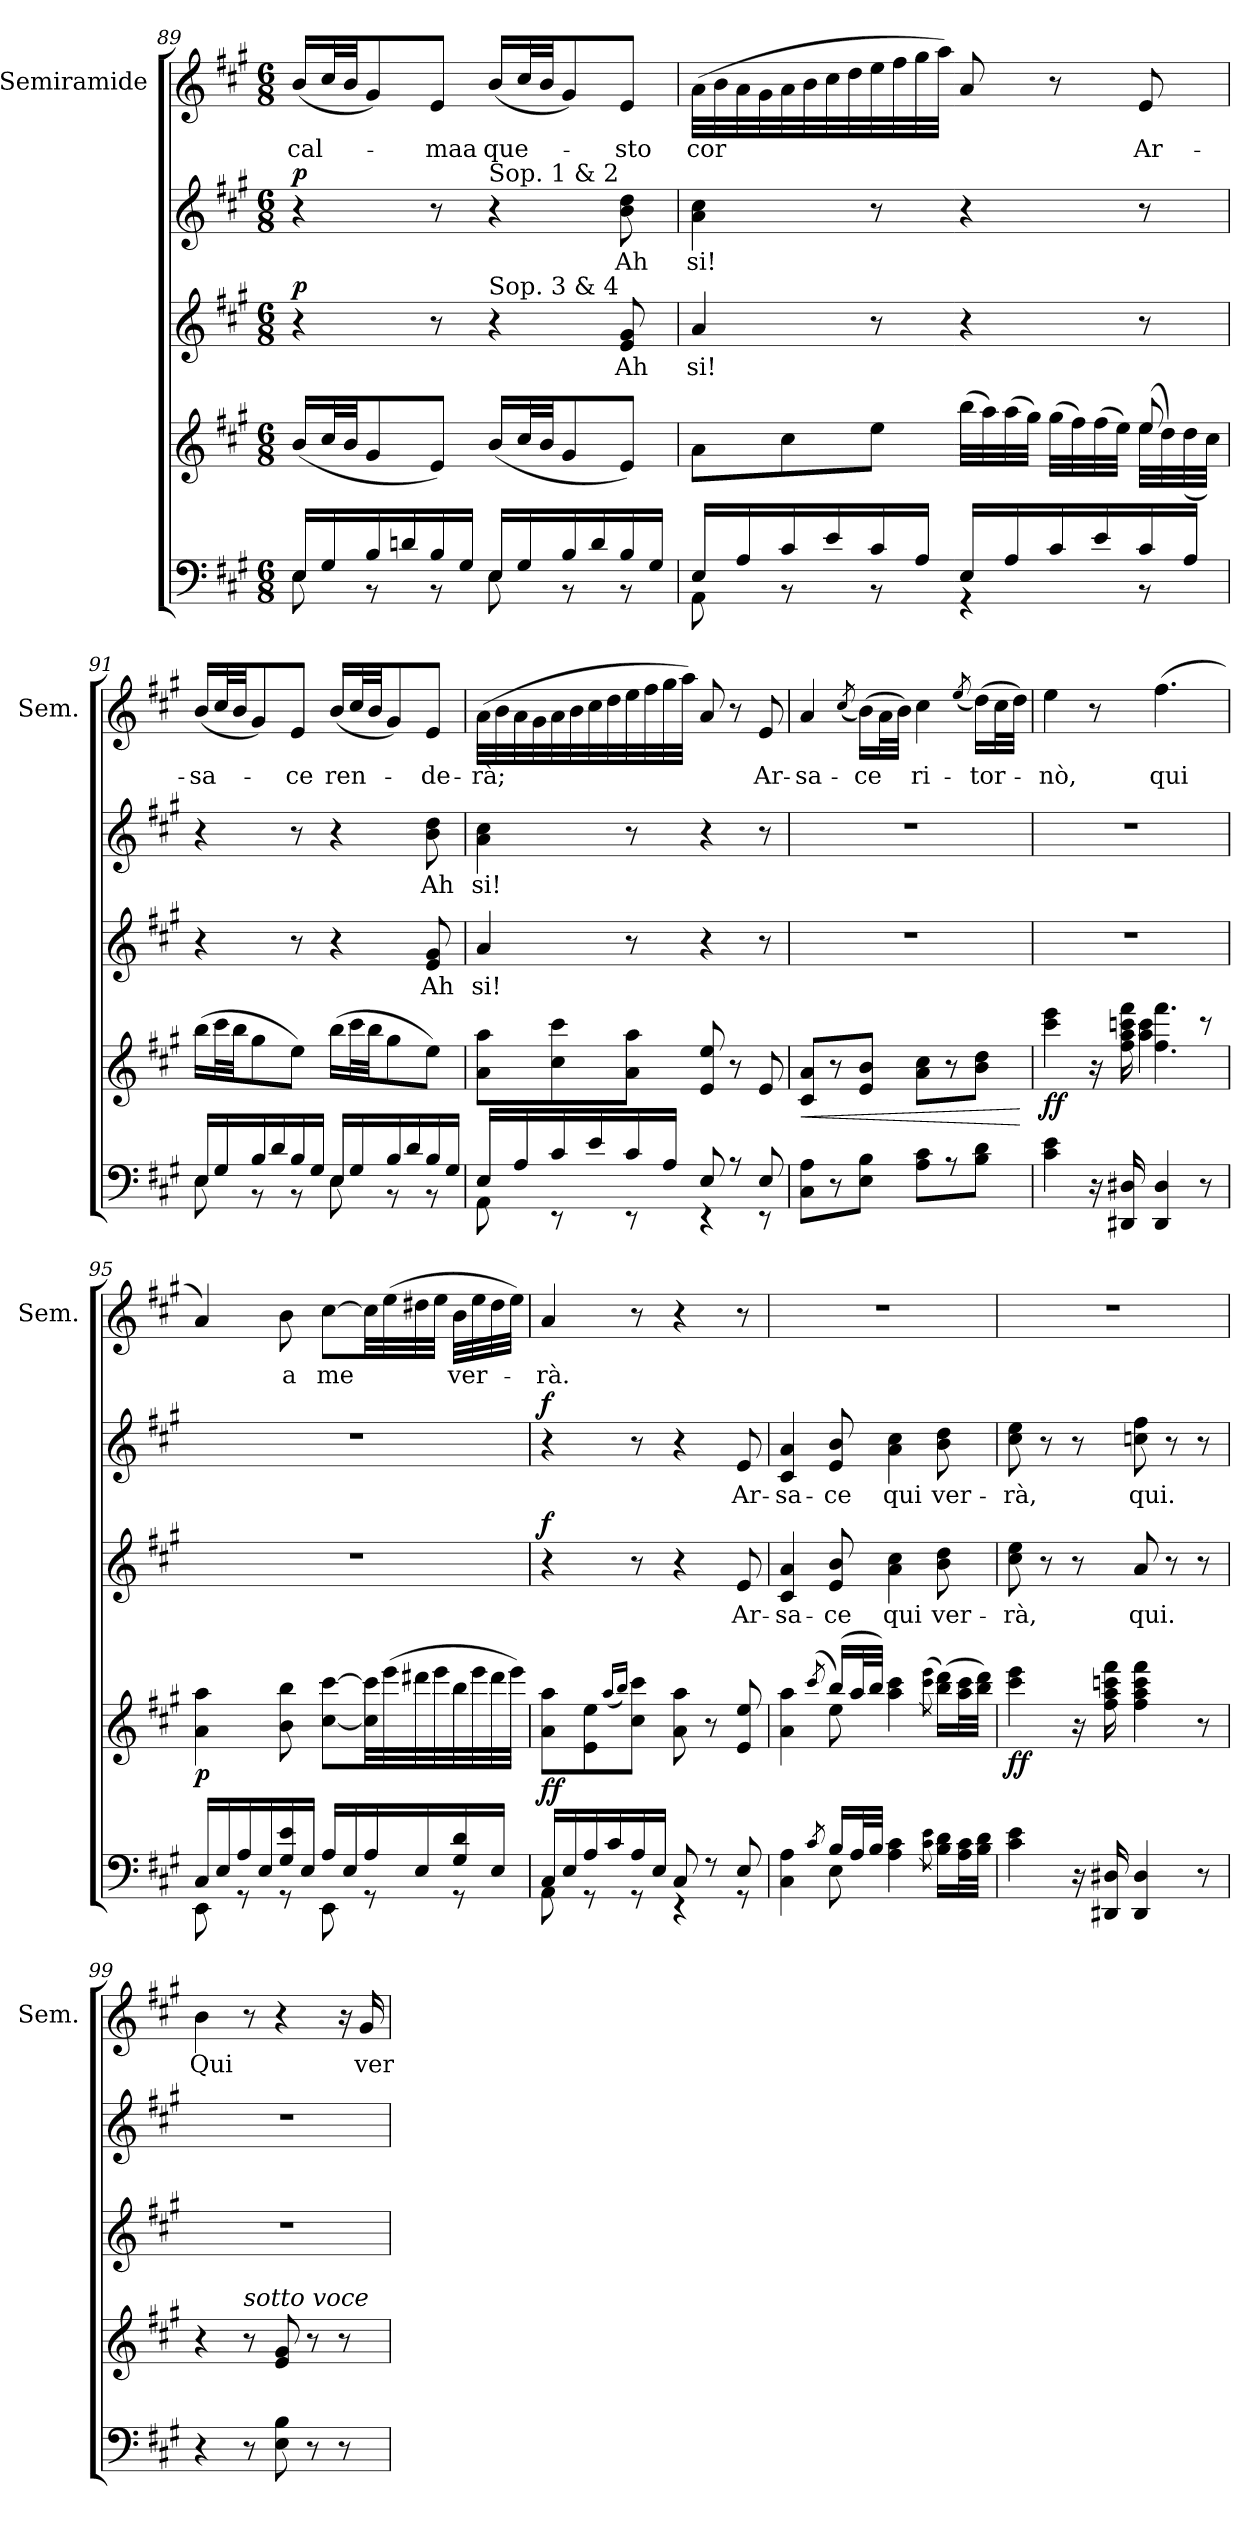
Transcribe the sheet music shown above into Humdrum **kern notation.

**kern	**kern	**dynam	**kern	**text	**dynam	**kern	**text	**dynam	**kern	**text
*part4	*part4	*part4	*part3	*part3	*part3	*part2	*part2	*part2	*part1	*part1
*staff5	*staff4	*staff4/5	*staff3	*staff3	*staff3	*staff2	*staff2	*staff2	*staff1	*staff1
*	*	*	*	*	*	*	*	*	*I"Semiramide	*
*	*	*	*	*	*	*	*	*	*I'Sem.	*
!!LO:LB:g=z
*clefF4	*clefG2	*	*clefG2	*	*	*clefG2	*	*	*clefG2	*
*k[f#c#g#]	*k[f#c#g#]	*	*k[f#c#g#]	*	*	*k[f#c#g#]	*	*	*k[f#c#g#]	*
*A:	*A:	*	*A:	*	*	*A:	*	*	*A:	*
*M6/8	*M6/8	*	*M6/8	*	*	*M6/8	*	*	*M6/8	*
=89	=89	=89	=89	=89	=89	=89	=89	=89	=89	=89
*^	*	*	*	*	*	*	*	*	*	*
!	!	!	!	!	!	!LO:DY:b	!	!	!LO:DY:b	!	!LO:LY:b
16E/LL	8E\	(<16b/LL	.	4r	.	p	4r	.	p	(<16b/LL	cal-
16G#/	.	32cc#/L	.	.	.	.	.	.	.	32cc#/L	.
.	.	32b/JJ	.	.	.	.	.	.	.	32b/JJ	.
16B/	8rBB	8g#/	.	.	.	.	.	.	.	8g#/)	.
16dn/	.	.	.	.	.	.	.	.	.	.	.
!	!	!	!	!	!	!	!	!	!	!	!LO:LY:b
16B/	8rBB	8e/J)	.	8r	.	.	8r	.	.	8e/J	maa
16G#/JJ	.	.	.	.	.	.	.	.	.	.	.
!	!	!	!	!	!	!	!LO:TX:a:t=Sop. 1 & 2	!	!	!	!
!	!	!	!	!LO:TX:a:t=Sop. 3 & 4	!	!	!	!	!	!	!
!	!	!	!	!	!	!	!	!	!	!	!LO:LY:b
16E/LL	8E\	(<16b/LL	.	4r	.	.	4r	.	.	(<16b/LL	que-
16G#/	.	32cc#/L	.	.	.	.	.	.	.	32cc#/L	.
.	.	32b/JJ	.	.	.	.	.	.	.	32b/JJ	.
16B/	8rBB	8g#/	.	.	.	.	.	.	.	8g#/)	.
16d/	.	.	.	.	.	.	.	.	.	.	.
!	!	!	!	!	!LO:LY:b	!	!	!LO:LY:b	!	!	!LO:LY:b
16B/	8rBB	8e/J)	.	8e/ 8g#/	Ah	.	8b\ 8dd\	Ah	.	8e/J	-sto
16G#/JJ	.	.	.	.	.	.	.	.	.	.	.
!!LO:PB:g=z
=90	=90	=90	=90	=90	=90	=90	=90	=90	=90	=90	=90
*	*	*^	*	*	*	*	*	*	*	*	*
!	!	!	!	!	!	!LO:LY:b	!	!	!LO:LY:b	!	!	!LO:LY:b
16E/LL	8AA\	2ryy	8a\L	.	4a/	si!	.	4a\ 4cc#\	si!	.	(>32a\LLL	cor
.	.	.	.	.	.	.	.	.	.	.	32b\	.
16A/	.	.	.	.	.	.	.	.	.	.	32a\	.
.	.	.	.	.	.	.	.	.	.	.	32g#\	.
16c#/	8rBB	.	8cc#\	.	.	.	.	.	.	.	32a\	.
.	.	.	.	.	.	.	.	.	.	.	32b\	.
16e/	.	.	.	.	.	.	.	.	.	.	32cc#\	.
.	.	.	.	.	.	.	.	.	.	.	32dd\	.
16c#/	8rBB	.	8ee\J	.	8r	.	.	8r	.	.	32ee\	.
.	.	.	.	.	.	.	.	.	.	.	32ff#\	.
16A/JJ	.	.	.	.	.	.	.	.	.	.	32gg#\	.
.	.	.	.	.	.	.	.	.	.	.	32aa\JJJ)	.
16E/LL	4rGG	.	(>32bb\LLL	.	4r	.	.	4r	.	.	8a/	.
.	.	.	32aa\)	.	.	.	.	.	.	.	.	.
16A/	.	.	(>32aa\	.	.	.	.	.	.	.	.	.
.	.	.	32gg#\JJJ)	.	.	.	.	.	.	.	.	.
16c#/	.	8ryy	(>32gg#\LLL	.	.	.	.	.	.	.	8r	.
.	.	.	32ff#\)	.	.	.	.	.	.	.	.	.
16e/	.	.	(>32ff#\	.	.	.	.	.	.	.	.	.
.	.	.	32ee\JJJ)	.	.	.	.	.	.	.	.	.
!	!	!	!	!	!	!	!	!	!	!	!	!LO:LY:b
16c#/	8rBB	(>8ee/	32ee\LLL	.	8r	.	.	8r	.	.	8e/	Ar-
.	.	.	32dd\)	.	.	.	.	.	.	.	.	.
16A/JJ	.	.	(>32dd\	.	.	.	.	.	.	.	.	.
.	.	.	32cc#\JJJ)	.	.	.	.	.	.	.	.	.
=91	=91	=91	=91	=91	=91	=91	=91	=91	=91	=91	=91	=91
!	!	!	!	!	!	!	!	!	!	!	!	!LO:LY:b
*	*	*v	*v	*	*	*	*	*	*	*	*	*
16E/LL	8E\	(>16bb\LL	.	4r	.	.	4r	.	.	(<16b/LL	-sa-
16G#/	.	32ccc#\L	.	.	.	.	.	.	.	32cc#/L	.
.	.	32bb\JJ	.	.	.	.	.	.	.	32b/JJ	.
16B/	8rBB	8gg#\	.	.	.	.	.	.	.	8g#/)	.
16d/	.	.	.	.	.	.	.	.	.	.	.
!	!	!	!	!	!	!	!	!	!	!	!LO:LY:b
16B/	8rBB	8ee\J)	.	8r	.	.	8r	.	.	8e/J	-ce
16G#/JJ	.	.	.	.	.	.	.	.	.	.	.
!	!	!	!	!	!	!	!	!	!	!	!LO:LY:b
16E/LL	8E\	(>16bb\LL	.	4r	.	.	4r	.	.	(<16b/LL	ren-
16G#/	.	32ccc#\L	.	.	.	.	.	.	.	32cc#/L	.
.	.	32bb\JJ	.	.	.	.	.	.	.	32b/JJ	.
16B/	8rBB	8gg#\	.	.	.	.	.	.	.	8g#/)	.
16d/	.	.	.	.	.	.	.	.	.	.	.
!	!	!	!	!	!LO:LY:b	!	!	!LO:LY:b	!	!	!LO:LY:b
16B/	8rBB	8ee\J)	.	8e/ 8g#/	Ah	.	8b\ 8dd\	Ah	.	8e/J	-de-
16G#/JJ	.	.	.	.	.	.	.	.	.	.	.
!!LO:LB:g=z
=92	=92	=92	=92	=92	=92	=92	=92	=92	=92	=92	=92
!	!	!	!	!	!LO:LY:b	!	!	!LO:LY:b	!	!	!LO:LY:b
16E/LL	8AA\	8a\ 8aa\L	.	4a/	si!	.	4a\ 4cc#\	si!	.	(>32a\LLL	-rà;
.	.	.	.	.	.	.	.	.	.	32b\	.
16A/	.	.	.	.	.	.	.	.	.	32a\	.
.	.	.	.	.	.	.	.	.	.	32g#\	.
16c#/	8rEE	8cc#\ 8ccc#\	.	.	.	.	.	.	.	32a\	.
.	.	.	.	.	.	.	.	.	.	32b\	.
16e/	.	.	.	.	.	.	.	.	.	32cc#\	.
.	.	.	.	.	.	.	.	.	.	32dd\	.
16c#/	8rEE	8a\ 8aa\J	.	8r	.	.	8r	.	.	32ee\	.
.	.	.	.	.	.	.	.	.	.	32ff#\	.
16A/JJ	.	.	.	.	.	.	.	.	.	32gg#\	.
.	.	.	.	.	.	.	.	.	.	32aa\JJJ)	.
8E/	4rEE	8e/ 8ee/	.	4r	.	.	4r	.	.	8a/	.
8rA	.	8r	.	.	.	.	.	.	.	8r	.
!	!	!	!	!	!	!	!	!	!	!	!LO:LY:b
8E/	8rEE	8e/	.	8r	.	.	8r	.	.	8e/	Ar-
=93	=93	=93	=93	=93	=93	=93	=93	=93	=93	=93	=93
!	!	!	!LO:HP:b	!	!	!	!	!	!	!	!LO:LY:b
*v	*v	*	*	*	*	*	*	*	*	*	*
8C#\ 8A\L	8c#/ 8a/L	<	2.r	.	.	2.r	.	.	4a/	-sa-
8r	8r	.	.	.	.	.	.	.	.	.
.	.	.	.	.	.	.	.	.	(<8qcc#/	.
!	!	!	!	!	!	!	!	!	!	!LO:LY:b
8E\ 8B\J	8e/ 8b/J	.	.	.	.	.	.	.	(>16b\LL)	-ce
.	.	.	.	.	.	.	.	.	32a\L	.
.	.	.	.	.	.	.	.	.	32b\JJJ)	.
!	!	!	!	!	!	!	!	!	!	!LO:LY:b
8A\ 8c#\L	8a\ 8cc#\L	.	.	.	.	.	.	.	4cc#\	ri-
8r	8r	.	.	.	.	.	.	.	.	.
.	.	.	.	.	.	.	.	.	(<8qee/	.
!	!	!	!	!	!	!	!	!	!	!LO:LY:b
8B\ 8d\J	8b\ 8dd\J	.	.	.	.	.	.	.	(>16dd\LL)	-tor-
.	.	.	.	.	.	.	.	.	32cc#\L	.
.	.	.	.	.	.	.	.	.	32dd\JJJ)	.
.	.	[	.	.	.	.	.	.	.	.
!!LO:PB:g=z
=94	=94	=94	=94	=94	=94	=94	=94	=94	=94	=94
*	*^	*	*	*	*	*	*	*	*	*
!	!	!	!LO:DY:b	!	!	!	!	!	!	!	!LO:LY:b
4c#\ 4e\	4ccc#\ 4eee\	4.ryy	ff	2.r	.	.	2.r	.	.	4ee\	-nò,
16r	16r	.	.	.	.	.	.	.	.	8r	.
16DD#X/ 16D#X/	16ff#\ 16aa\ 16cccn\ 16fff#\	.	.	.	.	.	.	.	.	.	.
!	!	!	!	!	!	!	!	!	!	!	!LO:LY:b
4DD#/ 4D#/	4.ff#\ 4.fff#\	4aa\ 4ccc\	.	.	.	.	.	.	.	(>4.ff#\	qui
8r	.	8rccc	.	.	.	.	.	.	.	.	.
=95	=95	=95	=95	=95	=95	=95	=95	=95	=95	=95	=95
*^	*	*	*	*	*	*	*	*	*	*	*
!	!	!	!	!LO:DY:b	!	!	!	!	!	!	!	!
*	*	*v	*v	*	*	*	*	*	*	*	*	*
16C#/LL	8EE\	4a\ 4aa\	p	2.r	.	.	2.r	.	.	4a/)	.
16E/	.	.	.	.	.	.	.	.	.	.	.
16A/	8rGG	.	.	.	.	.	.	.	.	.	.
16E/	.	.	.	.	.	.	.	.	.	.	.
!	!	!	!	!	!	!	!	!	!	!	!LO:LY:b
16G#/ 16e/	8rGG	8b\ 8bb\	.	.	.	.	.	.	.	8b\	a
16E/JJ	.	.	.	.	.	.	.	.	.	.	.
!	!	!	!	!	!	!	!	!	!	!	!LO:LY:b
16A:/LL	8EE\	[8cc#\ [8ccc#\L	.	.	.	.	.	.	.	[8cc#\L	me
16E/	.	.	.	.	.	.	.	.	.	.	.
16A/	8rGG	32cc#\] 32ccc#\]LL	.	.	.	.	.	.	.	32cc#\LL]	.
.	.	(>32eee\	.	.	.	.	.	.	.	(>32ee\	.
16E/	.	32ddd#X\	.	.	.	.	.	.	.	32dd#X\	.
.	.	32eee\	.	.	.	.	.	.	.	32ee\JJJ	.
!	!	!	!	!	!	!	!	!	!	!	!LO:LY:b
16G#/ 16d/	8rGG	32bb\	.	.	.	.	.	.	.	32b\LLL	ver-
.	.	32eee\	.	.	.	.	.	.	.	32ee\	.
16E/JJ	.	32ddd#\	.	.	.	.	.	.	.	32dd#\	.
.	.	32eee\JJJ)	.	.	.	.	.	.	.	32ee\JJJ)	.
=96	=96	=96	=96	=96	=96	=96	=96	=96	=96	=96	=96
!	!	!	!LO:DY:b	!	!	!LO:DY:b	!	!	!LO:DY:b	!	!LO:LY:b
16C#/LL	8AA\	8a\ 8aa\L	ff	4r	.	f	4r	.	f	4a/	-rà.
16E/	.	.	.	.	.	.	.	.	.	.	.
16A/	8rGG	8e\ 8ee\	.	.	.	.	.	.	.	.	.
16c#/	.	.	.	.	.	.	.	.	.	.	.
.	.	(<16qaa/LL	.	.	.	.	.	.	.	.	.
.	.	16qbb/JJ)	.	.	.	.	.	.	.	.	.
16A/	8rGG	8cc#\ 8ccc#\J	.	8r	.	.	8r	.	.	8r	.
16E/JJ	.	.	.	.	.	.	.	.	.	.	.
8C#/	4rEE	8a\ 8aa\	.	4r	.	.	4r	.	.	4r	.
8rF	.	8r	.	.	.	.	.	.	.	.	.
!	!	!	!	!	!LO:LY:b	!	!	!LO:LY:b	!	!	!
8E/	8rGG	8e/ 8ee/	.	8e/	Ar-	.	8e/	Ar-	.	8r	.
!!LO:LB:g=z
=97	=97	=97	=97	=97	=97	=97	=97	=97	=97	=97	=97
*	*	*^	*	*	*	*	*	*	*	*	*
!	!	!	!	!	!	!LO:LY:b	!	!	!LO:LY:b	!	!	!
4ryy	4C#\ 4A\	4ryy	4a\ 4aa\	.	4c#/ 4a/	-sa-	.	4c#/ 4a/	-sa-	.	2.r	.
8qc#/	.	(<8qccc#/	.	.	.	.	.	.	.	.	.	.
!	!	!	!	!	!	!LO:LY:b	!	!	!LO:LY:b	!	!	!
16B/LL	8E\	(<16bb/LL)	8ee\	.	8e/ 8b/	-ce	.	8e/ 8b/	-ce	.	.	.
32A/L	.	32aa/L	.	.	.	.	.	.	.	.	.	.
32B/JJJ	.	32bb/JJJ)	.	.	.	.	.	.	.	.	.	.
!	!	!	!	!	!	!LO:LY:b	!	!	!LO:LY:b	!	!	!
4.ryy	4A\ 4c#\	4.ryy	4aa\ 4ccc#\	.	4a\ 4cc#\	qui	.	4a\ 4cc#\	qui	.	.	.
.	8qc#\ 8qe\	.	(<8qccc#\ 8qeee\	.	.	.	.	.	.	.	.	.
!	!	!	!	!	!	!LO:LY:b	!	!	!LO:LY:b	!	!	!
.	16B\ 16d\LL	.	(>16bb\ 16ddd\LL)	.	8b\ 8dd\	ver-	.	8b\ 8dd\	ver-	.	.	.
.	32A\ 32c#\L	.	32aa\ 32ccc#\L	.	.	.	.	.	.	.	.	.
.	32B\ 32d\JJJ	.	32bb\ 32ddd\JJJ)	.	.	.	.	.	.	.	.	.
=98	=98	=98	=98	=98	=98	=98	=98	=98	=98	=98	=98	=98
!	!	!	!	!LO:DY:b	!	!LO:LY:b	!	!	!LO:LY:b	!	!	!
*v	*v	*	*	*	*	*	*	*	*	*	*	*
*	*v	*v	*	*	*	*	*	*	*	*	*
4c#\ 4e\	4ccc#\ 4eee\	ff	8cc#\ 8ee\	-rà,	.	8cc#\ 8ee\	-rà,	.	2.r	.
.	.	.	8r	.	.	8r	.	.	.	.
16r	16r	.	8r	.	.	8r	.	.	.	.
16DD#X/ 16D#X/	16ff#\ 16aa\ 16cccn\ 16fff#\	.	.	.	.	.	.	.	.	.
!	!	!	!	!LO:LY:b	!	!	!LO:LY:b	!	!	!
4DD#/ 4D#/	4ff#\ 4aa\ 4ccc\ 4fff#\	.	8a/	qui.	.	8ccn\ 8ff#\	qui.	.	.	.
.	.	.	8r	.	.	8r	.	.	.	.
8r	8r	.	8r	.	.	8r	.	.	.	.
!!LO:PB:g=z
=99	=99	=99	=99	=99	=99	=99	=99	=99	=99	=99
!	!	!	!	!	!	!	!	!	!	!LO:LY:b
4r	4r	.	2.r	.	.	2.r	.	.	4b\	Qui
!	!LO:TX:a:i:t=sotto voce	!	!	!	!	!	!	!	!	!
8r	8r	.	.	.	.	.	.	.	8r	.
8E\ 8B\	8e/ 8g#/	.	.	.	.	.	.	.	4r	.
8r	8r	.	.	.	.	.	.	.	.	.
8r	8r	.	.	.	.	.	.	.	16r	.
!	!	!	!	!	!	!	!	!	!	!LO:LY:b
.	.	.	.	.	.	.	.	.	16g#/	ver-
=	=	=	=	=	=	=	=	=	=	=
*-	*-	*-	*-	*-	*-	*-	*-	*-	*-	*-
